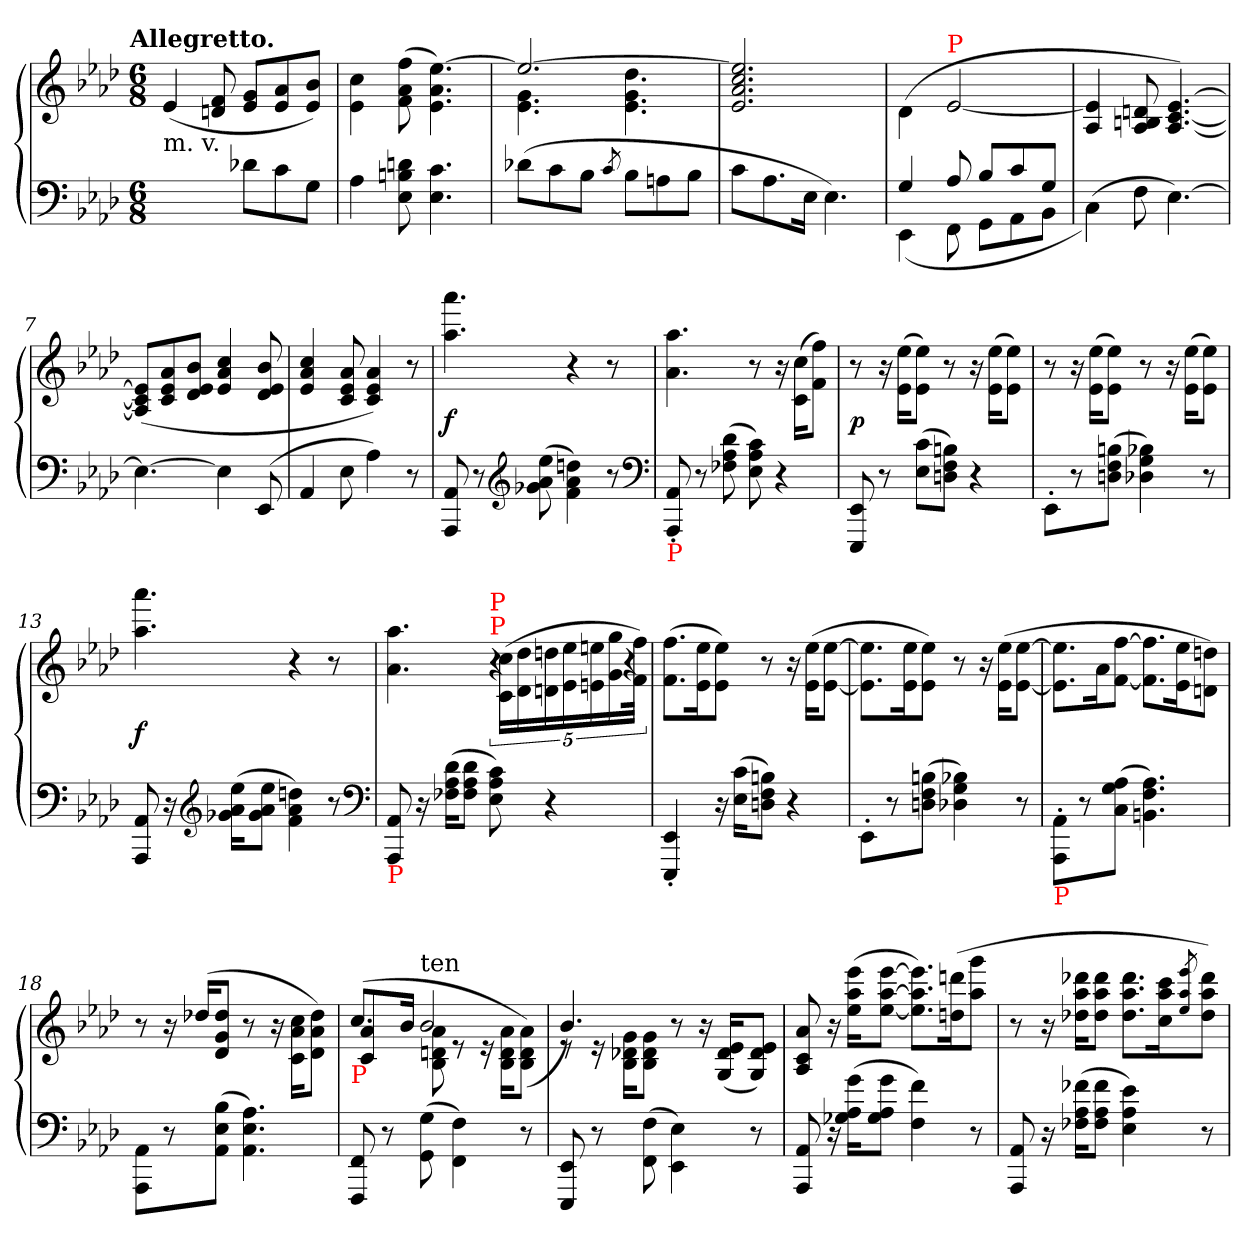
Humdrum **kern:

**kern	**kern	**dynam
*part1	*part1	*part1
*staff2	*staff1	*staff1/2
*clefF4	*clefG2	*
*k[b-e-a-d-]	*k[b-e-a-d-]	*
*A-:	*A-:	*
!!LO:TX:omd:t=Allegretto.
*M6/8	*M6/8	*
*MM174	*MM174	*
=1	=1	=1
!	!LO:TX:b:t=m. v.	!
4.ryy	(>4e-	.
.	8f 8dn	.
8d-XL	8g 8e-L	.
8c	8a- 8e-	.
8GJ	8b- 8e-J)	.
=2	=2	=2
4A-	4cc\ 4e-\	.
8dn 8Bn 8E-	(>8ff 8a- 8f	.
4.c 4.E-	[4.ee-\ 4.a-\ 4.e-\)	.
=3	=3	=3
*	*^	*
(>8d-XL	2.ee-_	4.g 4.e-	.
8c	.	.	.
8B-J	.	.	.
8qc/	.	.	.
8B-L	.	4.dd- 4.g 4.e-	.
8An	.	.	.
8B-J	.	.	.
*	*v	*v	*
=4	=4	=4
8cL	2.ee-] 2.cc 2.a- 2.e-	.
8.A-	.	.
16E-Jk	.	.
4.E-)	.	.
=5	=5	=5
*^	*^	*
4G	(>4EE-	4ryy	(>4d-\	.
!	!	!LO:TX:a:color=red:t=P	!	!
8A-	8FF	[2e-	2ryy	.
8B-L	8GGL	.	.	.
8c	8AA-	.	.	.
8GJ	8BB-J	.	.	.
*	*	*v	*v	*
=6	=6	=6	=6
!LO:TX:a:color=red:t=P	!	!	!
*v	*v	*	*
(>4C\)	4e-] 4A-	.
8F	8dn 8Bn 8A-	.
[4.E-)	[4.e- [4.c [4.A-)	.
=7	=7	=7
4.E-_	(>8e-] 8c] 8A-]L	.
.	8a- 8e- 8c	.
.	8b- 8e- 8d-J	.
4E-]	4cc 4a- 4e-	.
(>8EE-	8b- 8e- 8d-	.
=8	=8	=8
4AA-	4cc 4a- 4e-	.
8E-	8a- 8e- 8c	.
4A-)	4a- 4e- 4c)	.
8r	8r	.
=9	=9	=9
8AA- 8AAA-	4.aaa- 4.aa-	f
8r	.	.
*clefG2	*	*
(>8ee- 8a- 8g-X	.	.
4ddn\ 4a-\ 4f\)	4r	.
8r	8r	.
*clefF4	*	*
=10	=10	=10
!LO:TX:b:color=red:t=P	!	!
8AA-'< 8AAA-'<	4.aa- 4.a-	.
8r	.	.
(>8d- 8A- 8F-X	.	.
8c 8A- 8E-)	8r	.
4r	16r	.
.	(>16cc\ 16c\KL	.
.	8ff 8fJ)	.
=11	=11	=11
8EE- 8EEE-	8r	p
8r	16r	.
.	(>16ee-\ 16e-\KL	.
(>8c 8E-L	8ee- 8e-J)	.
8Bn 8F 8DnJ)	8r	.
4r	16r	.
.	(>16ee-\ 16e-\KL	.
.	8ee- 8e-J)	.
=12	=12	=12
8EE-'>\L	8r	.
8r	16r	.
.	(>16ee-\ 16e-\KL	.
(>8Bn 8F 8DnJ	8ee- 8e-J)	.
4B-X 4G 4D-X)	8r	.
.	16r	.
.	(>16ee-\ 16e-\KL	.
8r	8ee- 8e-J)	.
=13	=13	=13
8AA- 8AAA-	4.aaa- 4.aa-	f
16r	.	.
*clefG2	*	*
(>16ee- 16a- 16g-XKL	.	.
8ee- 8a- 8g-J	.	.
4ddn\ 4a-\ 4f\)	4r	.
8r	8r	.
*clefF4	*	*
=14	=14	=14
!LO:TX:b:color=red:t=P	!	!
8AA- 8AAA-	4.aa- 4.a-	.
16r	.	.
(>16d- 16A- 16F-XKL	.	.
8d- 8A- 8F-J	.	.
!	!LO:TX:a:color=red:t=P	!
!	!LO:TX:a:color=red:t=P	!
!	!LO:N:vis=16	!
8c 8A- 8E-)	40r	.
.	(>20cc\ 20c\LL	.
.	20dd- 20d-	.
4r	20ddn 20dn	.
.	20ee- 20e-	.
.	20een 20en	.
.	20gg 20g	.
!	!LO:N:vis=16	!
.	40r	.
.	40ff 40fJJk)	.
=15	=15	=15
4EE-'< 4EEE-'<	(>8.ff\ 8.f\L	.
.	16ee- 16e-k	.
16r	8ee- 8e-J)	.
(>16c 16E-KL	.	.
8Bn 8F 8DnJ)	8r	.
4r	16r	.
.	(>16ee-\ 16e-\KL	.
.	[8ee- [8e-J	.
=16	=16	=16
8EE-'>\L	8.ee-]\ 8.e-]\L	.
8r	.	.
.	16ee- 16e-k	.
(>8Bn 8F 8DnJ	8ee- 8e-J)	.
4B-X 4G 4D-X)	8r	.
.	16r	.
.	(>16ee-\ 16e-\KL	.
8r	[8ee- [8e-J	.
=17	=17	=17
!LO:TX:b:color=red:t=P	!	!
8AA-'>\ 8AAA-'>\L	8.ee-]\ 8.e-]\L	.
8r	.	.
.	16a-k	.
(>8A- 8G 8CJ	[8ff [8fJ	.
4.A- 4.F 4.BBn)	8.ff]\ 8.f]\L	.
.	16ee- 16e-k	.
.	8ddn 8dnJ)	.
=18	=18	=18
8AA-\ 8AAA-\L	8r	.
8r	16r	.
.	(>16dd-XKL	.
(>8B- 8E- 8AA-J	8dd- 8g 8d-J	.
4.A- 4.E- 4.AA-)	8r	.
.	16r	.
.	16cc\ 16a-\ 16c\KL	.
.	8dd- 8a- 8d-J)	.
=19	=19	=19
*	*^	*
!	!LO:TX:b:color=red:t=P	!	!
8FF 8FFF	(>8.ccL	4a-/ 4c/	.
8r	.	.	.
.	16b-Jk	.	.
!	!LO:TX:a:t=ten	!	!
(>8G\ 8GG\	2b-	8a- 8dn 8B-	.
4F\ 4FF\)	.	8r	.
.	.	16r	.
.	.	16a- 16d 16B-KL	.
8r	.	(>8a- 8d 8B-J)	.
=20	=20	=20	=20
8EE- 8EEE-	4.b-)	8re	.
8r	.	16re	.
.	.	16g 16d-X 16B-KL	.
(>8F\ 8FF\	.	8g 8d- 8B-J	.
4E-\ 4EE-\)	8r	4.ryy	.
.	16r	.	.
.	(<16e- 16d- 16GKL	.	.
8r	8e- 8d- 8GJ)	.	.
*	*v	*v	*
=21	=21	=21
8AA- 8AAA-	8a- 8c 8A-	.
16r	16r	.
(>16g 16A- 16G-XKL	(>16eee- 16aa- 16ee-KL	.
8g 8A- 8G-J	[8eee- [8aa- [8ee-J	.
4f 4F)	8.eee-] 8.aa-] 8.ee-]L)	.
.	(>16dddn 16ddnk	.
8r	8ggg 8aa-J	.
=22	=22	=22
8AA- 8AAA-	8r	.
16r	16r	.
(>16f-X 16A- 16F-XKL	16ddd-X 16aa- 16dd-XKL	.
8f- 8A- 8F-J	8ddd- 8aa- 8dd-J	.
4e- 4A- 4E-)	8.ddd- 8.aa- 8.dd-L	.
.	16ccc 16aa- 16cck	.
.	8qeee-/ 8qaa-/ 8qee-/	.
8r	8ddd- 8aa- 8dd-J)	.
=	=	=
*-	*-	*-
